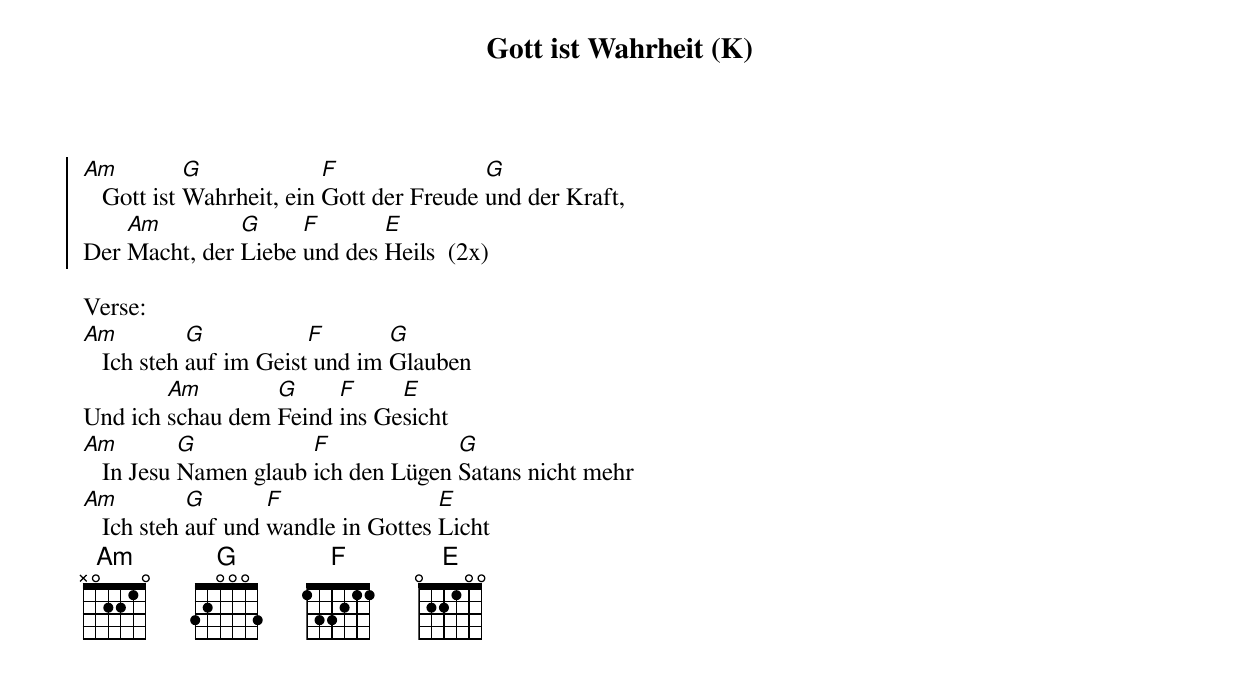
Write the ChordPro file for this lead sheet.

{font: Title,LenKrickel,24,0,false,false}
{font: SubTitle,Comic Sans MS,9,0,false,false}
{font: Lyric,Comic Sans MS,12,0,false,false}
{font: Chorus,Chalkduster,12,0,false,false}
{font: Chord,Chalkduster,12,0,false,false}
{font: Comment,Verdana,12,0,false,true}
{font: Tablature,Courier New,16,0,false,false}
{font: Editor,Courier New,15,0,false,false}
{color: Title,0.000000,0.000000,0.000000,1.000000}
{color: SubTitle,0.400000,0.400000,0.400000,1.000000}
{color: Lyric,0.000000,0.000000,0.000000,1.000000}
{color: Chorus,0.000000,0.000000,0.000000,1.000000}
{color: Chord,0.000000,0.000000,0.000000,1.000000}
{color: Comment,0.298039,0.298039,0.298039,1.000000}
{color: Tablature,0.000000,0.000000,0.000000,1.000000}
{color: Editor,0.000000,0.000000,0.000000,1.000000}
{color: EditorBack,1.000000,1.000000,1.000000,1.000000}
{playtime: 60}
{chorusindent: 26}
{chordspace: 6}
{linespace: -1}
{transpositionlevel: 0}
{t: Gott ist Wahrheit (K)}
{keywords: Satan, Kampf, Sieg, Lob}

{soc}
[Am]   Gott ist [G]Wahrheit, ein [F]Gott der Freude [G]und der Kraft,
Der [Am]Macht, der [G]Liebe [F]und des [E]Heils		(2x)
{eoc}

Verse:
[Am]   Ich steh [G]auf im Geist[F] und im [G]Glauben
Und ich [Am]schau dem [G]Feind [F]ins Ge[E]sicht
[Am]   In Jesu [G]Namen glaub [F]ich den Lügen [G]Satans nicht mehr
[Am]   Ich steh [G]auf und [F]wandle in Gottes [E]Licht
